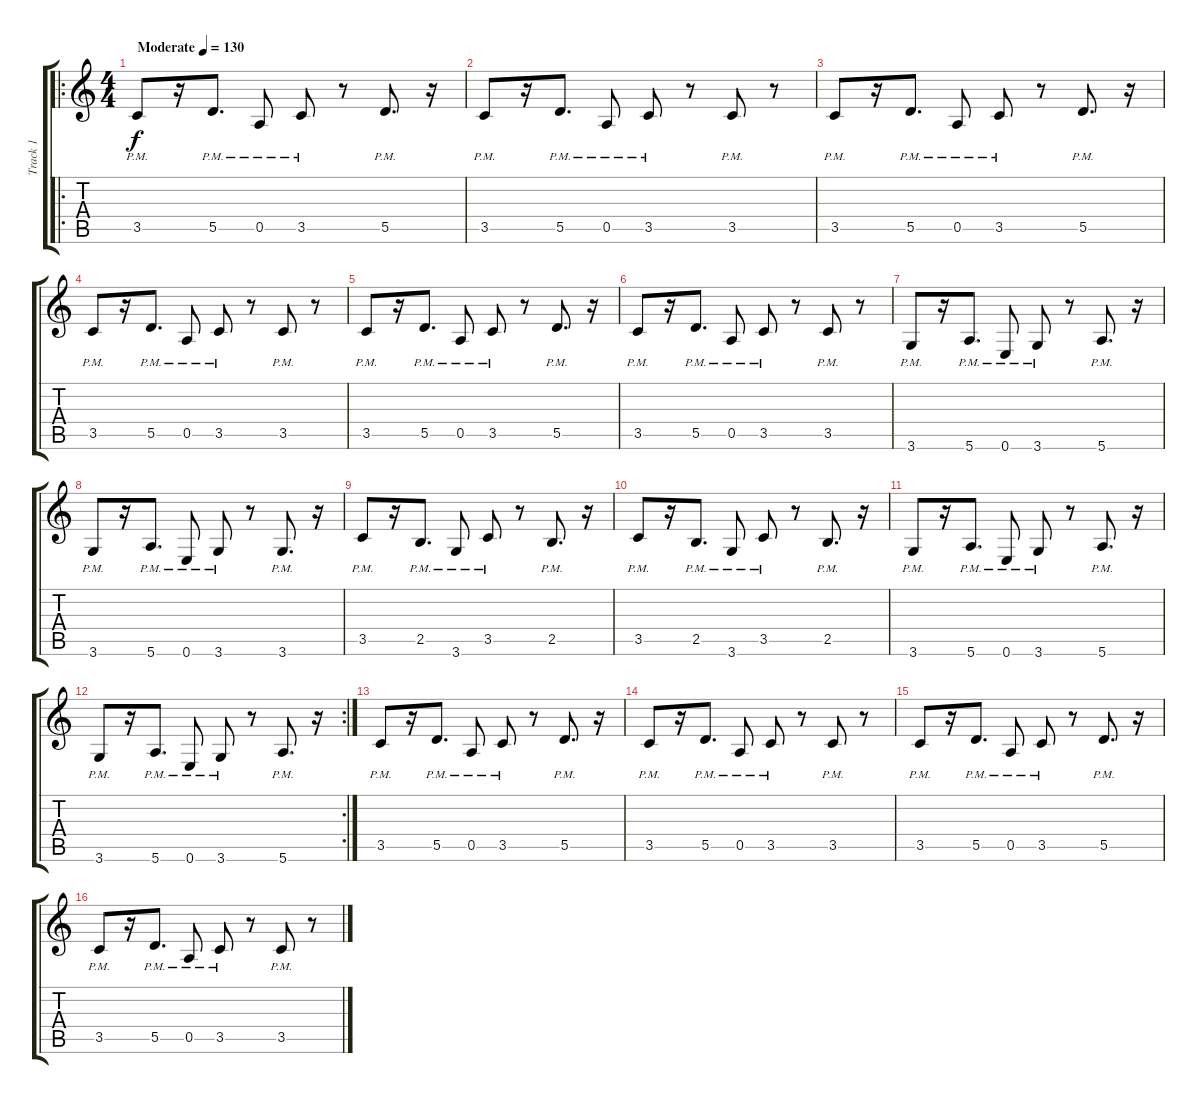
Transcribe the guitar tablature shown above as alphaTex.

\track ("Track 1" "Track 1") {instrument electricguitarjazz}
\staff {score tabs}
\tuning (E4 B3 G3 D3 A2 E2) {hide}
\ro
\ts (4 4)
\tempo (130 "Moderate")
\clef g2
\ks c
3.5{pm}.8{dy f instrument electricguitarjazz} r.16 5.5{pm}.8{d} 0.5{pm}.8 3.5{pm}.8 r.8 5.5{pm}.8{d} r.16 |
3.5{pm}.8 r.16 5.5{pm}.8{d} 0.5{pm}.8 3.5{pm}.8 r.8 3.5{pm}.8 r.8 |
3.5{pm}.8 r.16 5.5{pm}.8{d} 0.5{pm}.8 3.5{pm}.8 r.8 5.5{pm}.8{d} r.16 |
3.5{pm}.8 r.16 5.5{pm}.8{d} 0.5{pm}.8 3.5{pm}.8 r.8 3.5{pm}.8 r.8 |
3.5{pm}.8 r.16 5.5{pm}.8{d} 0.5{pm}.8 3.5{pm}.8 r.8 5.5{pm}.8{d} r.16 |
3.5{pm}.8 r.16 5.5{pm}.8{d} 0.5{pm}.8 3.5{pm}.8 r.8 3.5{pm}.8 r.8 |
3.6{pm}.8 r.16 5.6{pm}.8{d} 0.6{pm}.8 3.6{pm}.8 r.8 5.6{pm}.8{d} r.16 |
3.6{pm}.8 r.16 5.6{pm}.8{d} 0.6{pm}.8 3.6{pm}.8 r.8 3.6{pm}.8{d} r.16 |
3.5{pm}.8 r.16 2.5{pm}.8{d} 3.6{pm}.8 3.5{pm}.8 r.8 2.5{pm}.8{d} r.16 |
3.5{pm}.8 r.16 2.5{pm}.8{d} 3.6{pm}.8 3.5{pm}.8 r.8 2.5{pm}.8{d} r.16 |
3.6{pm}.8 r.16 5.6{pm}.8{d} 0.6{pm}.8 3.6{pm}.8 r.8 5.6{pm}.8{d} r.16 |
\rc 2
3.6{pm}.8 r.16 5.6{pm}.8{d} 0.6{pm}.8 3.6{pm}.8 r.8 5.6{pm}.8{d} r.16 |
3.5{pm}.8 r.16 5.5{pm}.8{d} 0.5{pm}.8 3.5{pm}.8 r.8 5.5{pm}.8{d} r.16 |
3.5{pm}.8 r.16 5.5{pm}.8{d} 0.5{pm}.8 3.5{pm}.8 r.8 3.5{pm}.8 r.8 |
3.5{pm}.8 r.16 5.5{pm}.8{d} 0.5{pm}.8 3.5{pm}.8 r.8 5.5{pm}.8{d} r.16 |
3.5{pm}.8 r.16 5.5{pm}.8{d} 0.5{pm}.8 3.5{pm}.8 r.8 3.5{pm}.8 r.8
